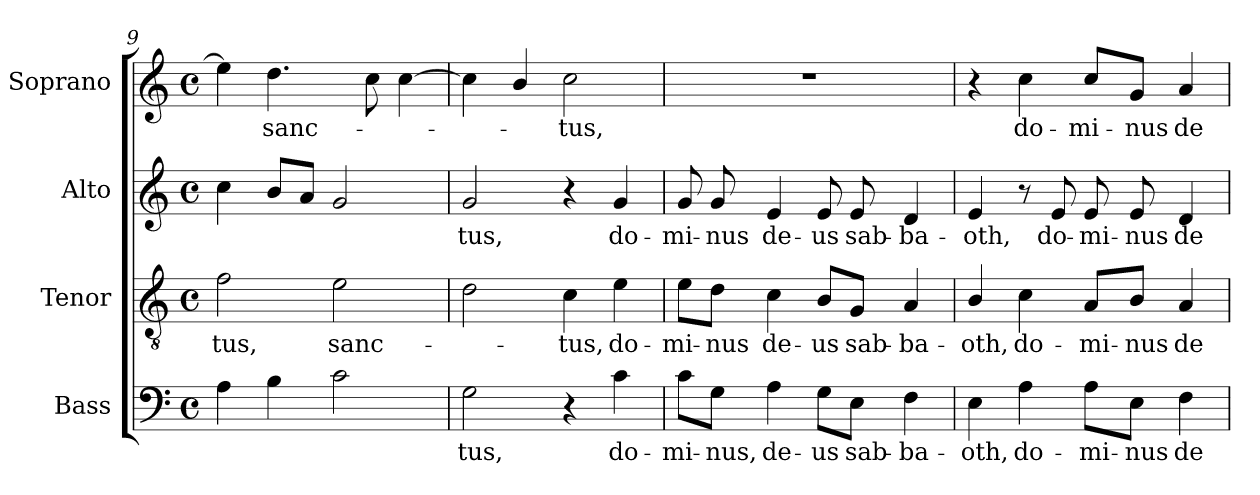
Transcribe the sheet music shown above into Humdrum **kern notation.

**kern	**text	**kern	**text	**kern	**text	**kern	**text
*part4	*part4	*part3	*part3	*part2	*part2	*part1	*part1
*staff4	*staff4	*staff3	*staff3	*staff2	*staff2	*staff1	*staff1
*I"Bass	*	*I"Tenor	*	*I"Alto	*	*I"Soprano	*
*I'B.	*	*I'T.	*	*I'A.	*	*I'S.	*
*clefF4	*	*clefGv2	*	*clefG2	*	*clefG2	*
*	*	*ITrd7c12	*	*	*	*	*
*k[]	*	*k[]	*	*k[]	*	*k[]	*
*C:	*	*C:	*	*C:	*	*C:	*
*M4/4	*	*M4/4	*	*M4/4	*	*M4/4	*
*met(c)	*	*met(c)	*	*met(c)	*	*met(c)	*
=9	=9	=9	=9	=9	=9	=9	=9
!	!	!	!LO:LY:b:color=#000000	!	!	!	!
4Ai\	.	2Fi\	-tus,	4cci\	.	4eei\]	.
!	!	!	!	!	!	!	!LO:LY:b:color=#000000
4Bi\	.	.	.	8bi/L	.	4.ddi\	sanc-
.	.	.	.	8ai/J	.	.	.
!	!	!	!LO:LY:b:color=#000000	!	!	!	!
2ci\	.	2Ei\	sanc-	2gi/	.	.	.
.	.	.	.	.	.	8cci\	.
.	.	.	.	.	.	[4cci\	.
!!LO:LB:g=z
=10	=10	=10	=10	=10	=10	=10	=10
!	!LO:LY:b:color=#000000	!	!	!	!	!	!
!	!	!	!	!	!LO:LY:b:color=#000000	!	!
2Gi\	-tus,	2Di\	.	2gi/	-tus,	4cci\]	.
.	.	.	.	.	.	4bi/	.
!	!	!	!LO:LY:b:color=#000000	!	!	!	!
!	!	!	!	!	!	!	!LO:LY:b:color=#000000
4r	.	4Ci\	-tus,	4r	.	2cci\	-tus,
!	!LO:LY:b:color=#000000	!	!	!	!	!	!
!	!	!	!LO:LY:b:color=#000000	!	!	!	!
!	!	!	!	!	!LO:LY:b:color=#000000	!	!
4ci\	do-	4Ei\	do-	4gi/	do-	.	.
=11	=11	=11	=11	=11	=11	=11	=11
!	!LO:LY:b:color=#000000	!	!	!	!	!	!
!	!	!	!LO:LY:b:color=#000000	!	!	!	!
!	!	!	!	!	!LO:LY:b:color=#000000	!	!
8ci\L	-mi-	8Ei\L	-mi-	8gi/	-mi-	1r	.
!	!LO:LY:b:color=#000000	!	!	!	!	!	!
!	!	!	!LO:LY:b:color=#000000	!	!	!	!
!	!	!	!	!	!LO:LY:b:color=#000000	!	!
8Gi\J	-nus,	8Di\J	-nus	8gi/	-nus	.	.
!	!LO:LY:b:color=#000000	!	!	!	!	!	!
!	!	!	!LO:LY:b:color=#000000	!	!	!	!
!	!	!	!	!	!LO:LY:b:color=#000000	!	!
4Ai\	de-	4Ci\	de-	4ei/	de-	.	.
!	!LO:LY:b:color=#000000	!	!	!	!	!	!
!	!	!	!LO:LY:b:color=#000000	!	!	!	!
!	!	!	!	!	!LO:LY:b:color=#000000	!	!
8Gi\L	-us	8BBi/L	-us	8ei/	-us	.	.
!	!LO:LY:b:color=#000000	!	!	!	!	!	!
!	!	!	!LO:LY:b:color=#000000	!	!	!	!
!	!	!	!	!	!LO:LY:b:color=#000000	!	!
8Ei\J	sab-	8GGi/J	sab-	8ei/	sab-	.	.
!	!LO:LY:b:color=#000000	!	!	!	!	!	!
!	!	!	!LO:LY:b:color=#000000	!	!	!	!
!	!	!	!	!	!LO:LY:b:color=#000000	!	!
4Fi\	-ba-	4AAi/	-ba-	4di/	-ba-	.	.
=12	=12	=12	=12	=12	=12	=12	=12
!	!LO:LY:b:color=#000000	!	!	!	!	!	!
!	!	!	!LO:LY:b:color=#000000	!	!	!	!
!	!	!	!	!	!LO:LY:b:color=#000000	!	!
4Ei\	-oth,	4BBi/	-oth,	4ei/	-oth,	4r	.
!	!LO:LY:b:color=#000000	!	!	!	!	!	!
!	!	!	!LO:LY:b:color=#000000	!	!	!	!
!	!	!	!	!	!	!	!LO:LY:b:color=#000000
4Ai\	do-	4Ci\	do-	8r	.	4cci\	do-
!	!	!	!	!	!LO:LY:b:color=#000000	!	!
.	.	.	.	8ei/	do-	.	.
!	!LO:LY:b:color=#000000	!	!	!	!	!	!
!	!	!	!LO:LY:b:color=#000000	!	!	!	!
!	!	!	!	!	!LO:LY:b:color=#000000	!	!
!	!	!	!	!	!	!	!LO:LY:b:color=#000000
8Ai\L	-mi-	8AAi/L	-mi-	8ei/	-mi-	8cci/L	-mi-
!	!LO:LY:b:color=#000000	!	!	!	!	!	!
!	!	!	!LO:LY:b:color=#000000	!	!	!	!
!	!	!	!	!	!LO:LY:b:color=#000000	!	!
!	!	!	!	!	!	!	!LO:LY:b:color=#000000
8Ei\J	-nus	8BBi/J	-nus	8ei/	-nus	8gi/J	-nus
!	!LO:LY:b:color=#000000	!	!	!	!	!	!
!	!	!	!LO:LY:b:color=#000000	!	!	!	!
!	!	!	!	!	!LO:LY:b:color=#000000	!	!
!	!	!	!	!	!	!	!LO:LY:b:color=#000000
4Fi\	de-	4AAi/	de-	4di/	de-	4ai/	de-
=	=	=	=	=	=	=	=
*-	*-	*-	*-	*-	*-	*-	*-
